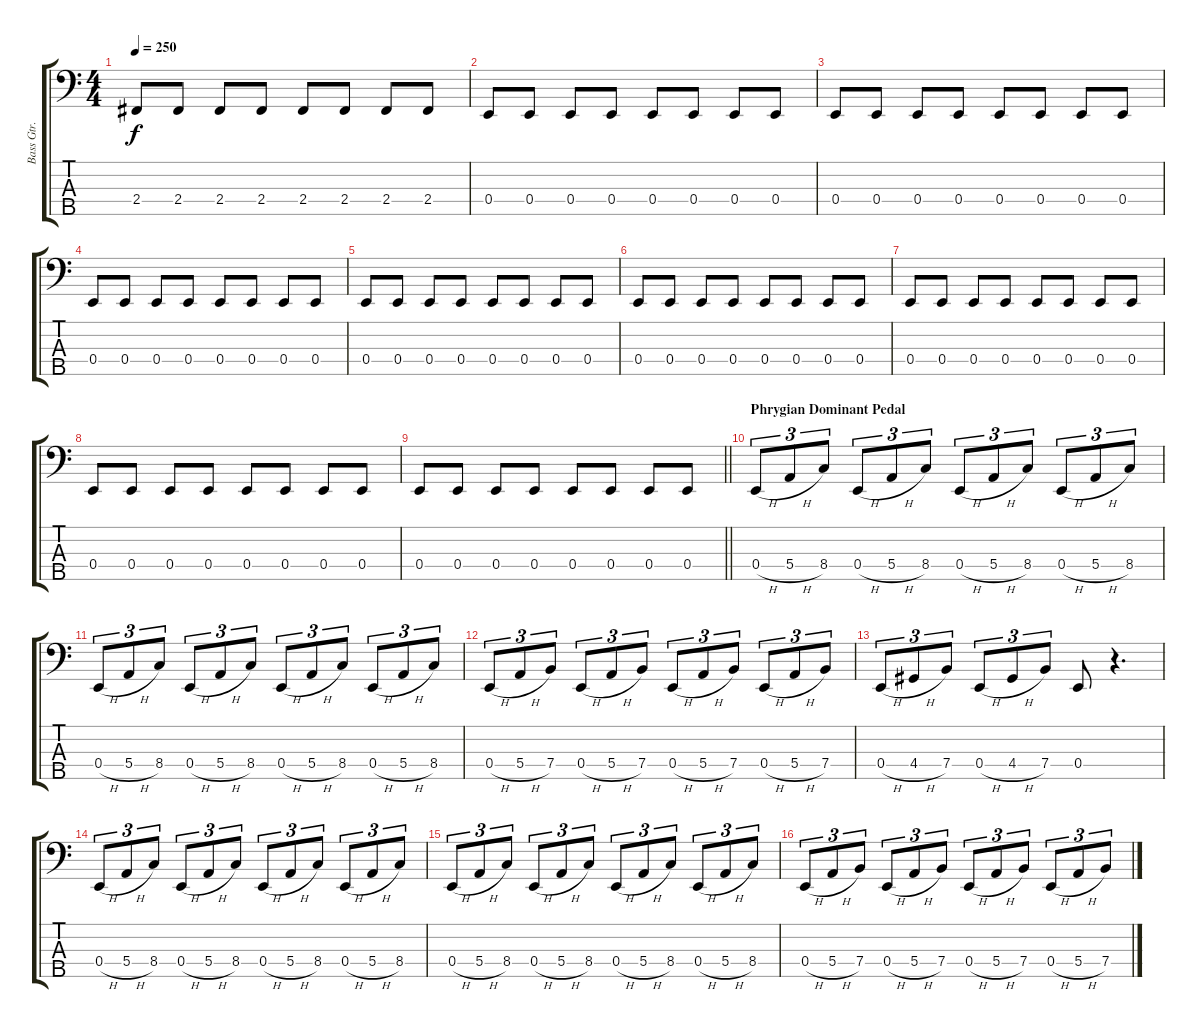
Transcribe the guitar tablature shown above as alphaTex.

\track ("Bass Gtr." "Bass Gtr.") {instrument electricbassfinger}
\staff {score tabs}
\tuning (G2 D2 A1 E1 B0) {hide}
\ts (4 4)
\tempo 250
\clef f4
\ks c
2.4.8{dy f} 2.4.8 2.4.8 2.4.8 2.4.8 2.4.8 2.4.8 2.4.8 |
0.4.8 0.4.8 0.4.8 0.4.8 0.4.8 0.4.8 0.4.8 0.4.8 |
0.4.8 0.4.8 0.4.8 0.4.8 0.4.8 0.4.8 0.4.8 0.4.8 |
0.4.8 0.4.8 0.4.8 0.4.8 0.4.8 0.4.8 0.4.8 0.4.8 |
0.4.8 0.4.8 0.4.8 0.4.8 0.4.8 0.4.8 0.4.8 0.4.8 |
0.4.8 0.4.8 0.4.8 0.4.8 0.4.8 0.4.8 0.4.8 0.4.8 |
0.4.8 0.4.8 0.4.8 0.4.8 0.4.8 0.4.8 0.4.8 0.4.8 |
0.4.8 0.4.8 0.4.8 0.4.8 0.4.8 0.4.8 0.4.8 0.4.8 |
\barLineRight lightlight
0.4.8 0.4.8 0.4.8 0.4.8 0.4.8 0.4.8 0.4.8 0.4.8 |
\section ("" "Phrygian Dominant Pedal")
0.4{h}.8{tu (3 2)} 5.4{h}.8{tu (3 2)} 8.4.8{tu (3 2)} 0.4{h}.8{tu (3 2)} 5.4{h}.8{tu (3 2)} 8.4.8{tu (3 2)} 0.4{h}.8{tu (3 2)} 5.4{h}.8{tu (3 2)} 8.4.8{tu (3 2)} 0.4{h}.8{tu (3 2)} 5.4{h}.8{tu (3 2)} 8.4.8{tu (3 2)} |
0.4{h}.8{tu (3 2)} 5.4{h}.8{tu (3 2)} 8.4.8{tu (3 2)} 0.4{h}.8{tu (3 2)} 5.4{h}.8{tu (3 2)} 8.4.8{tu (3 2)} 0.4{h}.8{tu (3 2)} 5.4{h}.8{tu (3 2)} 8.4.8{tu (3 2)} 0.4{h}.8{tu (3 2)} 5.4{h}.8{tu (3 2)} 8.4.8{tu (3 2)} |
0.4{h}.8{tu (3 2)} 5.4{h}.8{tu (3 2)} 7.4.8{tu (3 2)} 0.4{h}.8{tu (3 2)} 5.4{h}.8{tu (3 2)} 7.4.8{tu (3 2)} 0.4{h}.8{tu (3 2)} 5.4{h}.8{tu (3 2)} 7.4.8{tu (3 2)} 0.4{h}.8{tu (3 2)} 5.4{h}.8{tu (3 2)} 7.4.8{tu (3 2)} |
0.4{h}.8{tu (3 2)} 4.4{h}.8{tu (3 2)} 7.4.8{tu (3 2)} 0.4{h}.8{tu (3 2)} 4.4{h}.8{tu (3 2)} 7.4.8{tu (3 2)} 0.4.8 r.4{d} |
0.4{h}.8{tu (3 2)} 5.4{h}.8{tu (3 2)} 8.4.8{tu (3 2)} 0.4{h}.8{tu (3 2)} 5.4{h}.8{tu (3 2)} 8.4.8{tu (3 2)} 0.4{h}.8{tu (3 2)} 5.4{h}.8{tu (3 2)} 8.4.8{tu (3 2)} 0.4{h}.8{tu (3 2)} 5.4{h}.8{tu (3 2)} 8.4.8{tu (3 2)} |
0.4{h}.8{tu (3 2)} 5.4{h}.8{tu (3 2)} 8.4.8{tu (3 2)} 0.4{h}.8{tu (3 2)} 5.4{h}.8{tu (3 2)} 8.4.8{tu (3 2)} 0.4{h}.8{tu (3 2)} 5.4{h}.8{tu (3 2)} 8.4.8{tu (3 2)} 0.4{h}.8{tu (3 2)} 5.4{h}.8{tu (3 2)} 8.4.8{tu (3 2)} |
0.4{h}.8{tu (3 2)} 5.4{h}.8{tu (3 2)} 7.4.8{tu (3 2)} 0.4{h}.8{tu (3 2)} 5.4{h}.8{tu (3 2)} 7.4.8{tu (3 2)} 0.4{h}.8{tu (3 2)} 5.4{h}.8{tu (3 2)} 7.4.8{tu (3 2)} 0.4{h}.8{tu (3 2)} 5.4{h}.8{tu (3 2)} 7.4.8{tu (3 2)}
